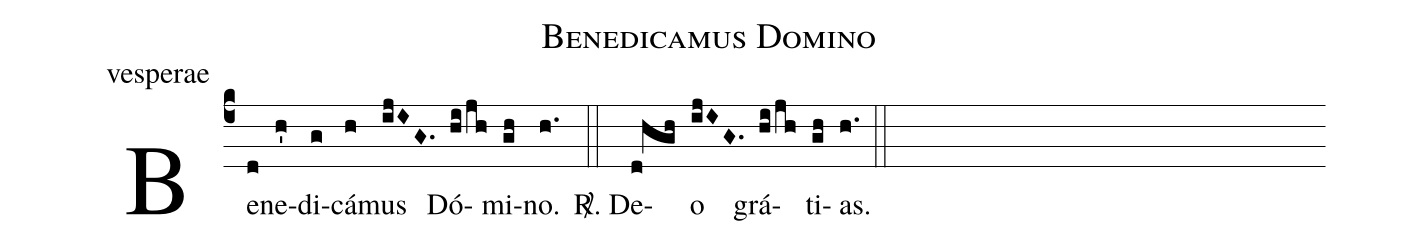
name: Benedicamus Domino;
office-part: vesperae;
%%
(c4) Be(d)ne(h')di(g)cá(h)mus(ijIG.) Dó(hi/jh)mi(gh)no.(h.) (::)
<sp>R/</sp>. De(d!hgh)o(ijIG.) grá(hi/jh)ti(gh)as.(h.) (::)
